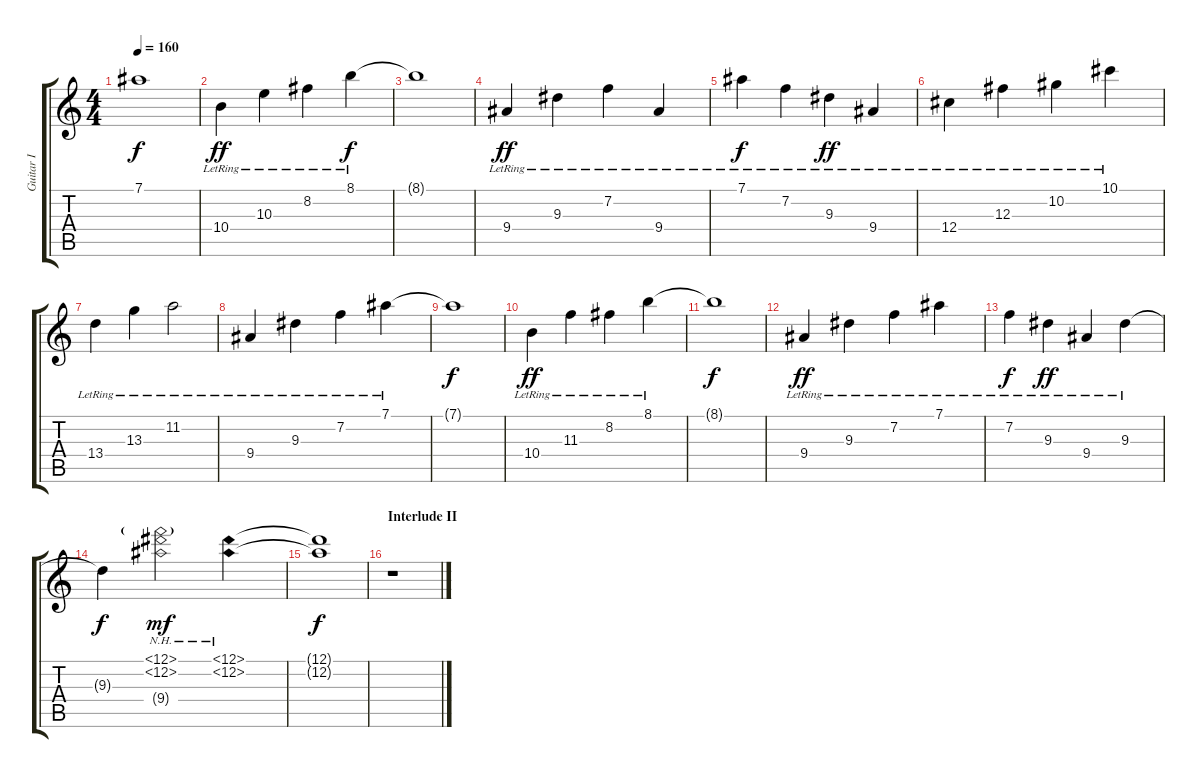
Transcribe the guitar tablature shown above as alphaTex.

\track ("Guitar I" "Guitar I") {instrument distortionguitar}
\staff {score tabs}
\tuning (Eb4 Bb3 Gb3 Db3 Ab2 Db2) {hide}
\ts (4 4)
\tempo 160
\clef g2
\ks c
7.1{t}.1{dy f} |
10.4{lr}.4{dy ff instrument acousticguitarnylon} 10.3{lr}.4 8.2{lr}.4 8.1{lr}.4{dy f} |
8.1{t}.1 |
9.4{lr}.4{dy ff instrument acousticguitarnylon} 9.3{lr}.4 7.2{lr}.4 9.4{lr}.4 |
7.1{lr}.4{dy f instrument acousticguitarnylon} 7.2{lr}.4 9.3{lr}.4{dy ff} 9.4{lr}.4 |
12.4{lr}.4{instrument acousticguitarnylon} 12.3{lr}.4 10.2{lr}.4 10.1{lr}.4 |
13.4{lr}.4{instrument acousticguitarnylon} 13.3{lr}.4 11.2{lr}.2 |
9.4{lr}.4{instrument acousticguitarnylon} 9.3{lr}.4 7.2{lr}.4 7.1{lr}.4 |
7.1{t}.1{dy f} |
10.4{lr}.4{dy ff instrument acousticguitarnylon} 11.3{lr}.4 8.2{lr}.4 8.1{lr}.4 |
8.1{t}.1{dy f} |
9.4{lr}.4{dy ff instrument acousticguitarnylon} 9.3{lr}.4 7.2{lr}.4 7.1{lr}.4 |
7.2{lr}.4{dy f instrument acousticguitarnylon} 9.3{lr}.4{dy ff} 9.4{lr}.4 9.3{lr}.4 |
9.3{t}.4{dy f instrument acousticguitarnylon} (12.1{nh} 12.2{nh} 9.4{nh g}).2{dy mf} (12.1{nh} 12.2{nh}).4 |
(12.1{t} 12.2{t}).1{dy f} |
\section ("" "Interlude II")
r.1{instrument distortionguitar}
